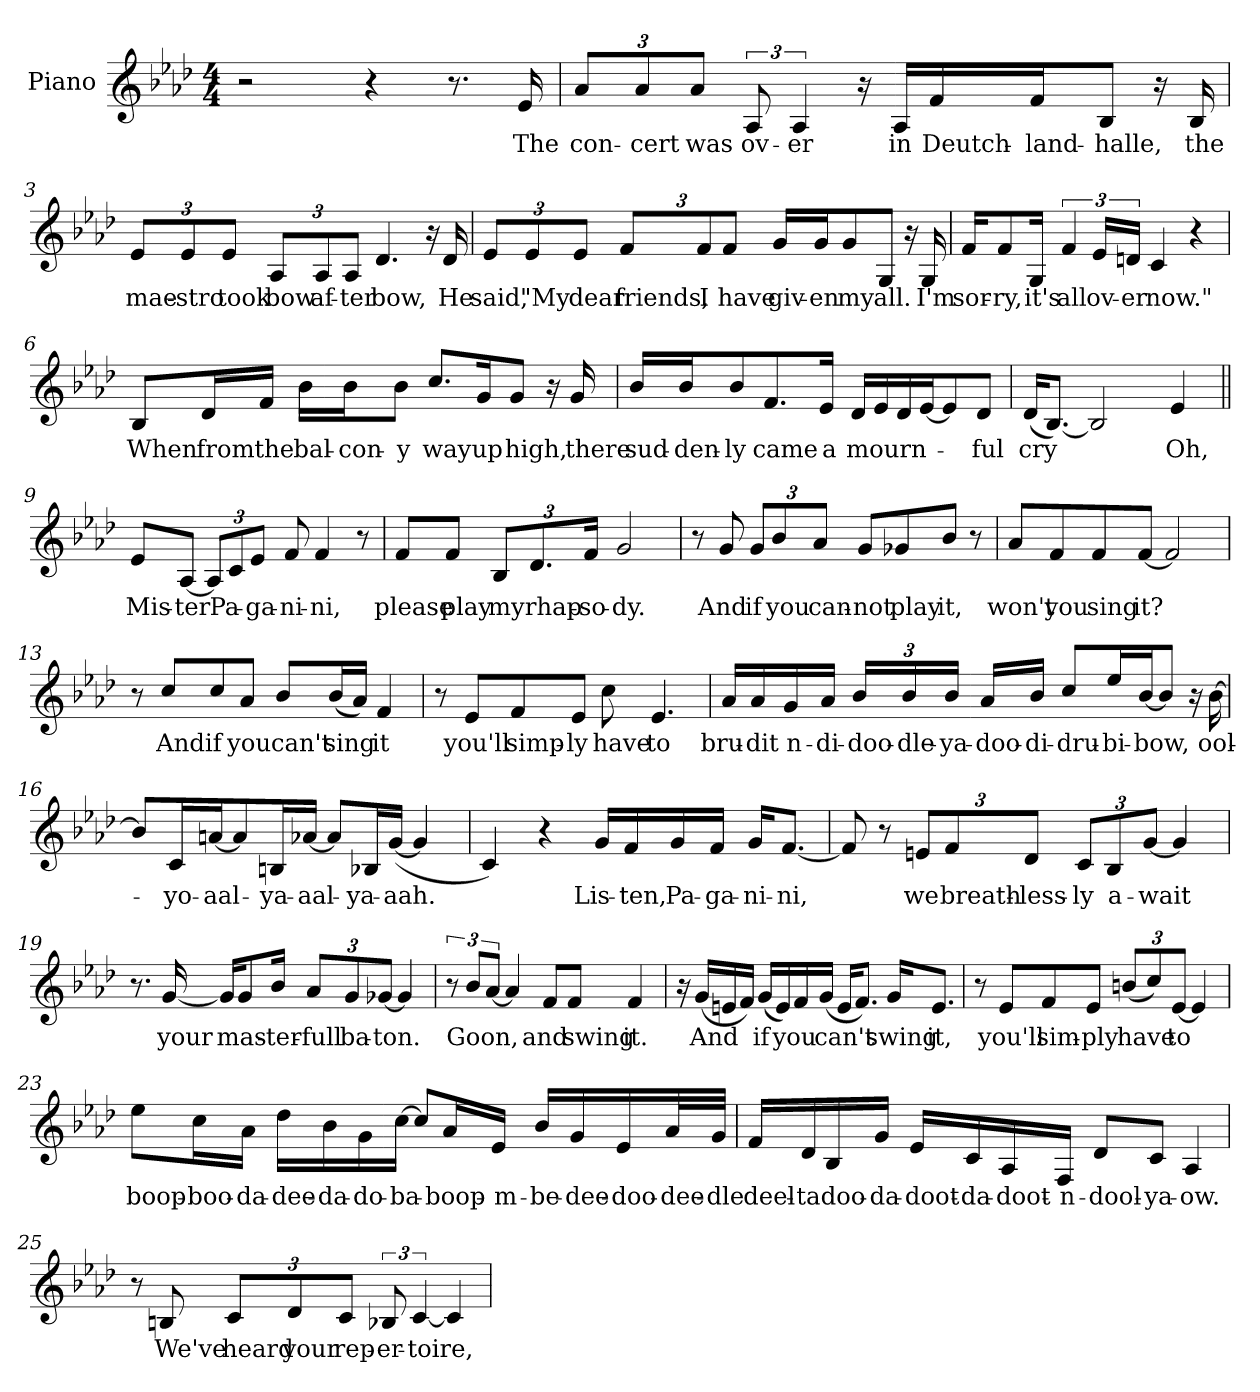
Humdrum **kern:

**kern	**text
*part1	*part1
*staff1	*staff1
*I"Piano	*
*I'Pno.	*
*clefG2	*
*k[b-e-a-d-]	*
*A-:	*
*M4/4	*
=1	=1
2r	.
4r	.
8.r	.
16e-/	The
=2	=2
*Xbrackettup	*
12a-/L	con-
12a-/	-cert
12a-/J	was
*brackettup	*
12A-/	ov-
6A-/	-er
16r	.
16A-/LL	in
16f/	Deutch-
16f/J	-land-
8B-/J	-halle,
16r	.
16B-/	the
!!LO:LB:g=z
=3	=3
*Xbrackettup	*
12e-/L	mae-
12e-/	-stro
12e-/J	took
12A-/L	bow
12A-/	af-
12A-/J	-ter
4.d-/	bow,
16r	.
16d-/	He
=4	=4
12e-/L	said,
12e-/	"My
12e-/J	dear
12f/L	friends,
12f/	I
12f/J	have
16g/LL	giv-
16g/J	-en
8g/	my
8G/J	all.
16r	.
16G/	I'm
!!LO:LB:g=z
=5	=5
16f/KL	sor-
8f/	-ry,
16G/Jk	it's
*brackettup	*
6f/	all
24e-/LL	ov-
24dn/JJ	-er
4c/	now."
4r	.
=6	=6
8B-/L	When
16d-/L	from
16f/JJ	the
16b-\LL	bal-
16b-\J	-con-
8b-\J	-y
8.cc/L	way
16g/K	up
8g/J	high,
16r	.
16g/	there
!!LO:LB:g=z
=7	=7
16b-/LL	sud-
16b-/J	-den-
8b-/	-ly
8.f/	came
16e-/Jk	a
16d-/LL	mourn-
16e-/	.
16d-/	.
[16e-/J	.
8e-/]	.
8d-/J	-ful
=8	=8
(16d-/KL	cry
[8.B-/J)	.
2B-/]	.
4e-/	Oh,
!!LO:LB:g=z
=9||	=9||
8e-/L	Mis-
[8A-/J	-ter
*Xbrackettup	*
12A-/L]	.
12c/	Pa-
12e-/J	-ga-
8f/	-ni-
4f/	-ni,
8r	.
=10	=10
8f/L	please
8f/J	play
12B-/L	my
12.d-/	rhap-
24f/Jk	-so-
2g/	-dy.
!!LO:LB:g=z
=11	=11
8r	.
8g/	And
12g/L	if
12b-/	you
12a-/J	can-
8g/L	-not
8g-X/	play
8b-/J	it,
8r	.
=12	=12
8a-/L	won't
8f/	you
8f/	sing
[8f/J	it?
2f/]	.
!!LO:LB:g=z
=13	=13
8r	.
8cc/L	And
8cc/	if
8a-/J	you
8b-/L	can't
(16b-/L	sing
16a-/JJ)	.
4f/	it
=14	=14
8r	.
8e-/L	you'll
8f/	simp-
8e-/J	-ly
8cc\	have
4.e-/	to
!!LO:LB:g=z
=15	=15
16a-/LL	bru-
16a-/	-dit
16g/	n-
16a-/JJ	-di-
24b-/LL	-doo-
24b-/	-dle-
24b-/JJ	-ya-
16a-/LL	-doo-
16b-/JJ	-di-
8cc/L	-dru-
16ee-/L	-bi-
[16b-/J	-bow,
8b-/J]	.
16r	.
[16b-\	ool-
!!LO:PB:g=z
=16	=16
8b-/L]	.
16c/L	-yo-
[16an/J	-aal-
8a/]	.
16Bn/L	-ya-
[16a-X/JJ	-aal-
8a-/L]	.
16B-X/L	-ya-
([16g/JJ	-aah.
4g/]	.
=17	=17
4c/)	.
4r	.
16g/LL	Lis-
16f/	-ten,
16g/	Pa-
16f/JJ	-ga-
16g/KL	-ni-
[8.f/J	-ni,
!!LO:LB:g=z
=18	=18
8f/]	.
8r	.
12en/L	we
12f/	breath-
12d-/J	-less-
12c/L	-ly
12B-/	a-
[12g/J	-wait
4g/]	.
=19	=19
8.r	.
[16g/	your
16g/KL]	.
8g/	mas-
16b-/Jk	-ter-
12a-/L	-full
12g/	ba-
[12g-X/J	-ton.
4g-/]	.
!!LO:LB:g=z
=20	=20
*brackettup	*
12r	.
12b-/L	Go
[12a-/J	on,
4a-/]	.
8f/L	and
8f/J	swing
4f/	it.
=21	=21
16r	.
(16g/LL	And
16en/	.
16f/JJ)	.
(16g/LL	if
16e/)	.
16f/	you
(16g/JJ	can't
16e/KL	.
8.f/J)	.
16g/KL	swing
8.e/J	it,
!!LO:LB:g=z
=22	=22
8r	.
8e-/L	you'll
8f/	sim-
8e-/J	-ply
*Xbrackettup	*
(12bn/L	have
12cc/)	.
[12e-/J	to
4e-/]	.
=23	=23
8ee-\L	boop-
16cc\L	-boo-
16a-\JJ	-da-
16dd-\LL	-dee-
16b-\	-da-
16g\	-do-
[16cc\JJ	-ba-
8cc/L]	.
16a-/L	-boop-
16e-/JJ	-m-
16b-/LL	-be-
16g/	-dee-
16e-/	-doo-
32a-/L	-dee-
32g/JJJ	-dle
!!LO:LB:g=z
=24	=24
16f/LL	deel-
16d-/	-ta
16B-/	doo-
16g/JJ	-da-
16e-/LL	-doot-
16c/	-da-
16A-/	-doot-
16F/JJ	-n-
8d-/L	-dool-
8c/J	-ya-
4A-/	-ow.
=25	=25
8r	.
8Bn/	We've
12c/L	heard
12d-/	your
12c/J	rep-
*brackettup	*
12B-X/	-er-
[6c/	-toire,
4c/]	.
=	=
*-	*-
